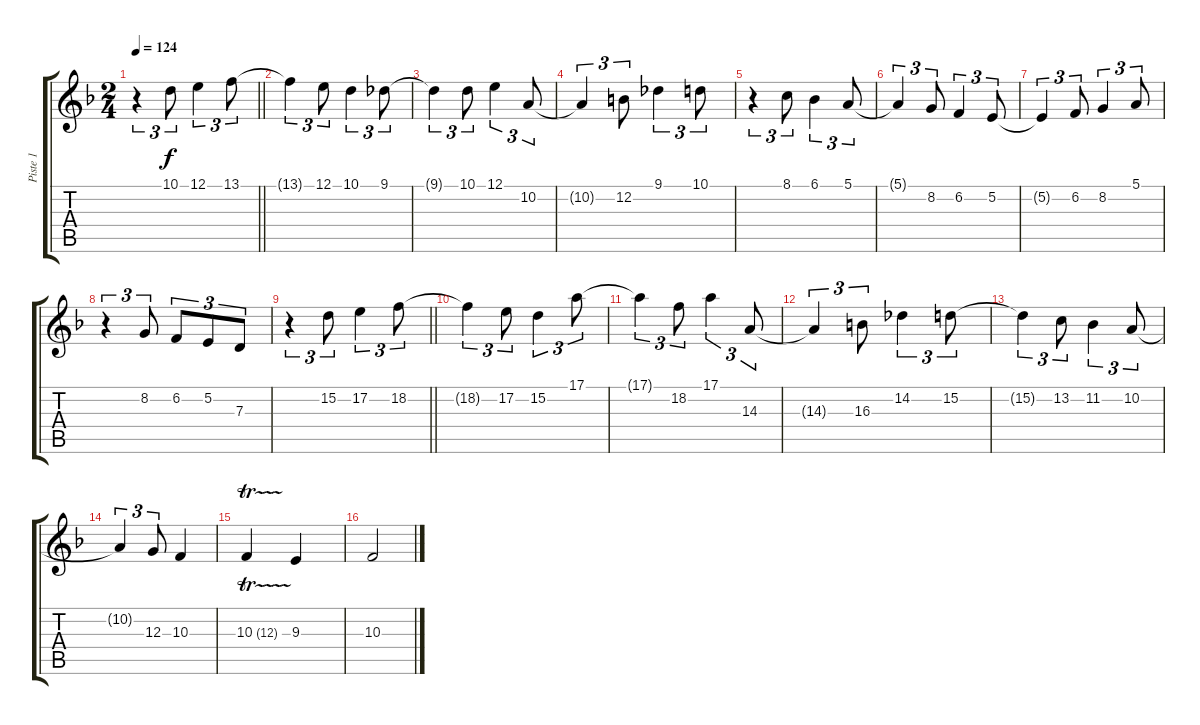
\track ("Piste 1" "Piste 1") {instrument flute}
\staff {score tabs}
\tuning (E4 B3 G3 D3 A2 E2) {hide}
\ts (2 4)
\tempo 124
\clef g2
\barLineRight lightlight
\ks dminor
r.4{tu (3 2) dy f instrument flute} 10.1.8{tu (3 2)} 12.1.4{tu (3 2)} 13.1.8{tu (3 2)} |
13.1{t}.4{tu (3 2)} 12.1.8{tu (3 2)} 10.1.4{tu (3 2)} 9.1.8{tu (3 2)} |
9.1{t}.4{tu (3 2)} 10.1.8{tu (3 2)} 12.1.4{tu (3 2)} 10.2.8{tu (3 2)} |
10.2{t}.4{tu (3 2)} 12.2.8{tu (3 2)} 9.1.4{tu (3 2)} 10.1.8{tu (3 2)} |
r.4{tu (3 2)} 8.1.8{tu (3 2)} 6.1.4{tu (3 2)} 5.1.8{tu (3 2)} |
5.1{t}.4{tu (3 2)} 8.2.8{tu (3 2)} 6.2.4{tu (3 2)} 5.2.8{tu (3 2)} |
5.2{t}.4{tu (3 2)} 6.2.8{tu (3 2)} 8.2.4{tu (3 2)} 5.1.8{tu (3 2)} |
r.4{tu (3 2)} 8.2.8{tu (3 2)} 6.2.8{tu (3 2)} 5.2.8{tu (3 2)} 7.3.8{tu (3 2)} |
\barLineRight lightlight
r.4{tu (3 2)} 15.2.8{tu (3 2)} 17.2.4{tu (3 2)} 18.2.8{tu (3 2)} |
18.2{t}.4{tu (3 2)} 17.2.8{tu (3 2)} 15.2.4{tu (3 2)} 17.1.8{tu (3 2)} |
17.1{t}.4{tu (3 2)} 18.2.8{tu (3 2)} 17.1.4{tu (3 2)} 14.3.8{tu (3 2)} |
14.3{t}.4{tu (3 2)} 16.3.8{tu (3 2)} 14.2.4{tu (3 2)} 15.2.8{tu (3 2)} |
15.2{t}.4{tu (3 2)} 13.2.8{tu (3 2)} 11.2.4{tu (3 2)} 10.2.8{tu (3 2)} |
10.2{t}.4{tu (3 2)} 12.3.8{tu (3 2)} 10.3.4 |
10.3{tr (12 32)}.4 9.3.4 |
10.3.2
